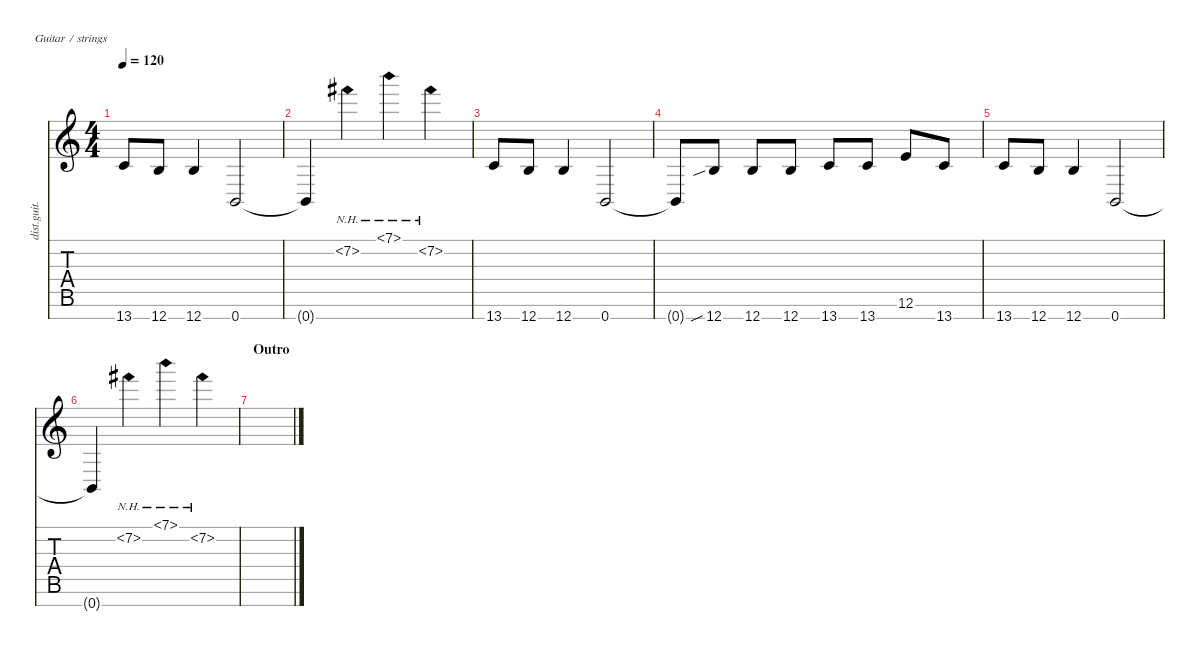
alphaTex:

\defaultSystemsLayout 4
\hideDynamics
\bracketExtendMode nobrackets
\track ("Distortion Guitar - Zoli" "dist.guit.") {instrument distortionguitar}
\staff {score tabs}
\tuning (E4 B3 G3 D3 A2 E2 B1)
\ts (4 4)
\tempo 120
\clef g2
\ks c
13.7.8{dy ff beam Up} 12.7.8{beam Up} 12.7.4{beam Up} 0.7.2{beam Up} |
0.7{t}.4{beam Up} 7.2{nh acc #}.4{beam Down} 7.1{nh}.4{beam Down} 7.2{nh acc #}.4{beam Down} |
13.7.8{beam Up} 12.7.8{beam Up} 12.7.4{beam Up} 0.7.2{beam Up} |
0.7{t}.8{beam Up} 12.7{sib}.8{beam Up} 12.7.8{beam Up} 12.7.8{beam Up} 13.7.8{beam Up} 13.7.8{beam Up} 12.6.8{beam Up} 13.7.8{beam Up} |
13.7.8{beam Up} 12.7.8{beam Up} 12.7.4{beam Up} 0.7.2{beam Up} |
0.7{t}.4{beam Up} 7.2{nh acc #}.4{beam Down} 7.1{nh}.4{beam Down} 7.2{nh acc #}.4{beam Down} |
\section ("" "Outro")
